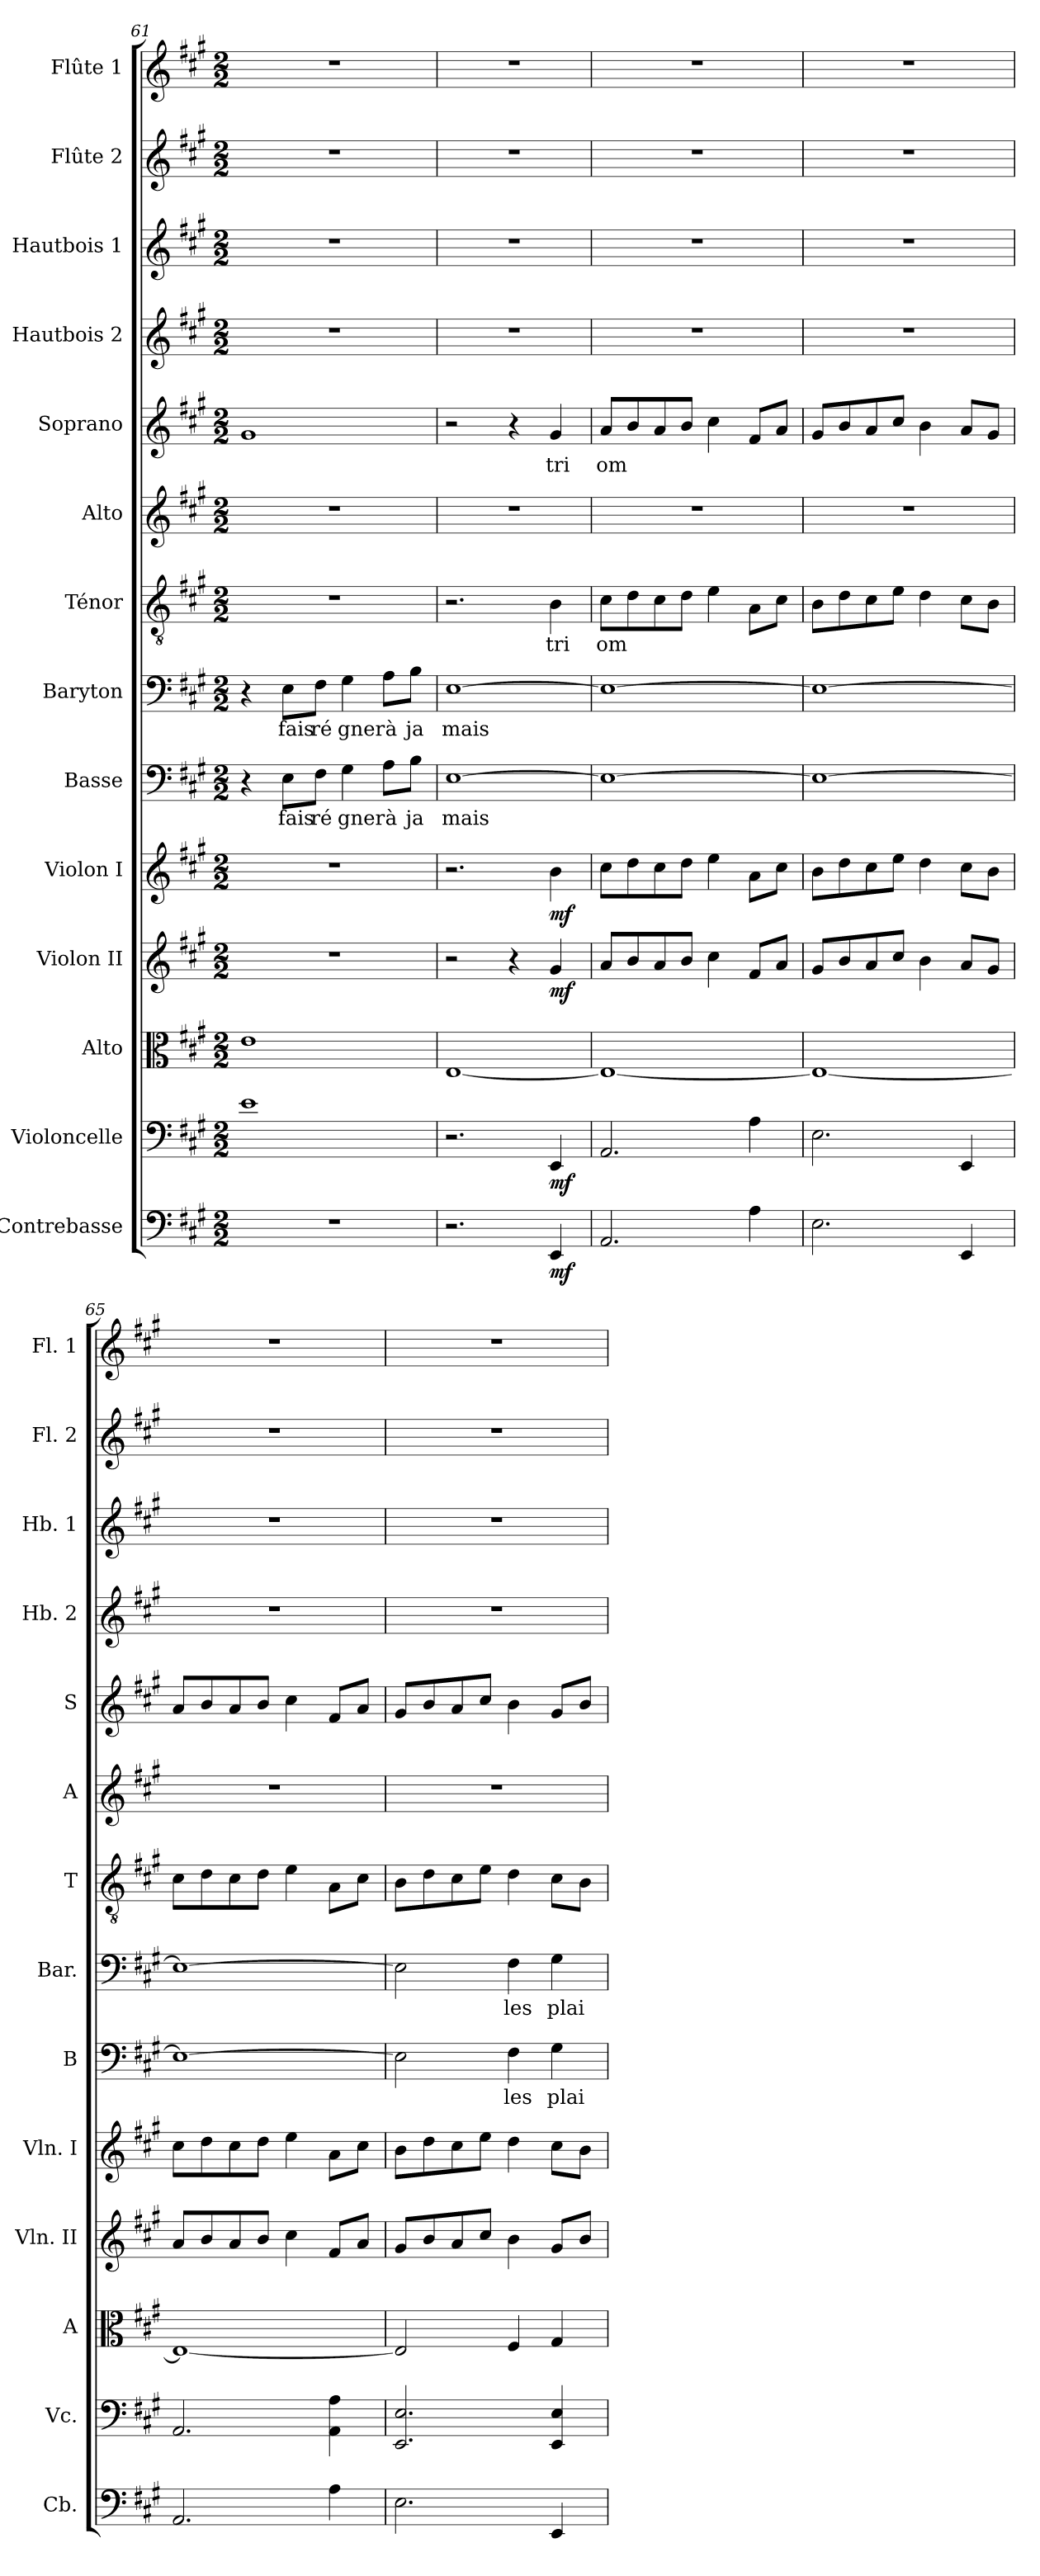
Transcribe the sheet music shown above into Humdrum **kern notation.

**kern	**dynam	**kern	**dynam	**kern	**kern	**dynam	**kern	**dynam	**kern	**text	**kern	**text	**kern	**text	**kern	**kern	**text	**kern	**kern	**kern	**kern
*part14	*part14	*part13	*part13	*part12	*part11	*part11	*part10	*part10	*part9	*part9	*part8	*part8	*part7	*part7	*part6	*part5	*part5	*part4	*part3	*part2	*part1
*staff14	*staff14	*staff13	*staff13	*staff12	*staff11	*staff11	*staff10	*staff10	*staff9	*staff9	*staff8	*staff8	*staff7	*staff7	*staff6	*staff5	*staff5	*staff4	*staff3	*staff2	*staff1
*I"Contrebasse	*	*I"Violoncelle	*	*I"Alto	*I"Violon II	*	*I"Violon I	*	*I"Basse	*	*I"Baryton	*	*I"Ténor	*	*I"Alto	*I"Soprano	*	*I"Hautbois 2	*I"Hautbois 1	*I"Flûte 2	*I"Flûte 1
*I'Cb.	*	*I'Vc.	*	*I'A	*I'Vln. II	*	*I'Vln. I	*	*I'B	*	*I'Bar.	*	*I'T	*	*I'A	*I'S	*	*I'Hb. 2	*I'Hb. 1	*I'Fl. 2	*I'Fl. 1
!!LO:PB:g=z
*clefF4	*	*clefF4	*	*clefC3	*clefG2	*	*clefG2	*	*clefF4	*	*clefF4	*	*clefGv2	*	*clefG2	*clefG2	*	*clefG2	*clefG2	*clefG2	*clefG2
*ITrd7c12	*	*	*	*	*	*	*	*	*	*	*	*	*	*	*	*	*	*	*	*	*
*k[f#c#g#]	*	*k[f#c#g#]	*	*k[f#c#g#]	*k[f#c#g#]	*	*k[f#c#g#]	*	*k[f#c#g#]	*	*k[f#c#g#]	*	*k[f#c#g#]	*	*k[f#c#g#]	*k[f#c#g#]	*	*k[f#c#g#]	*k[f#c#g#]	*k[f#c#g#]	*k[f#c#g#]
*A:	*	*A:	*	*A:	*A:	*	*A:	*	*A:	*	*A:	*	*A:	*	*A:	*A:	*	*A:	*A:	*A:	*A:
*M2/2	*	*M2/2	*	*M2/2	*M2/2	*	*M2/2	*	*M2/2	*	*M2/2	*	*M2/2	*	*M2/2	*M2/2	*	*M2/2	*M2/2	*M2/2	*M2/2
=61	=61	=61	=61	=61	=61	=61	=61	=61	=61	=61	=61	=61	=61	=61	=61	=61	=61	=61	=61	=61	=61
1r	.	1e	.	1e	1r	.	1r	.	4r	.	4r	.	1r	.	1r	1g#	.	1r	1r	1r	1r
!	!	!	!	!	!	!	!	!	!	!LO:LY:b	!	!LO:LY:b	!	!	!	!	!	!	!	!	!
.	.	.	.	.	.	.	.	.	8E\L	fais	8E\L	fais	.	.	.	.	.	.	.	.	.
!	!	!	!	!	!	!	!	!	!	!LO:LY:b	!	!LO:LY:b	!	!	!	!	!	!	!	!	!
.	.	.	.	.	.	.	.	.	8F#\J	ré	8F#\J	ré	.	.	.	.	.	.	.	.	.
!	!	!	!	!	!	!	!	!	!	!LO:LY:b	!	!LO:LY:b	!	!	!	!	!	!	!	!	!
.	.	.	.	.	.	.	.	.	4G#\	gner	4G#\	gner	.	.	.	.	.	.	.	.	.
!	!	!	!	!	!	!	!	!	!	!LO:LY:b	!	!LO:LY:b	!	!	!	!	!	!	!	!	!
.	.	.	.	.	.	.	.	.	8A\L	à	8A\L	à	.	.	.	.	.	.	.	.	.
!	!	!	!	!	!	!	!	!	!	!LO:LY:b	!	!LO:LY:b	!	!	!	!	!	!	!	!	!
.	.	.	.	.	.	.	.	.	8B\J	ja	8B\J	ja	.	.	.	.	.	.	.	.	.
=62	=62	=62	=62	=62	=62	=62	=62	=62	=62	=62	=62	=62	=62	=62	=62	=62	=62	=62	=62	=62	=62
!	!	!	!	!	!	!	!	!	!	!LO:LY:b	!	!LO:LY:b	!	!	!	!	!	!	!	!	!
2.r	.	2.r	.	[1E	2r	.	2.r	.	[1E	mais	[1E	mais	2.r	.	1r	2r	.	1r	1r	1r	1r
.	.	.	.	.	4r	.	.	.	.	.	.	.	.	.	.	4r	.	.	.	.	.
!	!LO:DY:b	!	!LO:DY:b	!	!	!LO:DY:b	!	!LO:DY:b	!	!	!	!	!	!LO:LY:b	!	!	!LO:LY:b	!	!	!	!
4EEE/	mf	4EE/	mf	.	4g#/	mf	4b\	mf	.	.	.	.	4B\	tri	.	4g#/	tri	.	.	.	.
=63	=63	=63	=63	=63	=63	=63	=63	=63	=63	=63	=63	=63	=63	=63	=63	=63	=63	=63	=63	=63	=63
!	!	!	!	!	!	!	!	!	!	!	!	!	!	!LO:LY:b	!	!	!LO:LY:b	!	!	!	!
2.AAA/	.	2.AA/	.	1E_	8a/L	.	8cc#\L	.	1E_	.	1E_	.	8c#\L	om	1r	8a/L	om	1r	1r	1r	1r
.	.	.	.	.	8b/	.	8dd\	.	.	.	.	.	8d\	.	.	8b/	.	.	.	.	.
.	.	.	.	.	8a/	.	8cc#\	.	.	.	.	.	8c#\	.	.	8a/	.	.	.	.	.
.	.	.	.	.	8b/J	.	8dd\J	.	.	.	.	.	8d\J	.	.	8b/J	.	.	.	.	.
.	.	.	.	.	4cc#\	.	4ee\	.	.	.	.	.	4e\	.	.	4cc#\	.	.	.	.	.
4AA\	.	4A\	.	.	8f#/L	.	8a\L	.	.	.	.	.	8A\L	.	.	8f#/L	.	.	.	.	.
.	.	.	.	.	8a/J	.	8cc#\J	.	.	.	.	.	8c#\J	.	.	8a/J	.	.	.	.	.
=64	=64	=64	=64	=64	=64	=64	=64	=64	=64	=64	=64	=64	=64	=64	=64	=64	=64	=64	=64	=64	=64
2.EE\	.	2.E\	.	1E_	8g#/L	.	8b\L	.	1E_	.	1E_	.	8B\L	.	1r	8g#/L	.	1r	1r	1r	1r
.	.	.	.	.	8b/	.	8dd\	.	.	.	.	.	8d\	.	.	8b/	.	.	.	.	.
.	.	.	.	.	8a/	.	8cc#\	.	.	.	.	.	8c#\	.	.	8a/	.	.	.	.	.
.	.	.	.	.	8cc#/J	.	8ee\J	.	.	.	.	.	8e\J	.	.	8cc#/J	.	.	.	.	.
.	.	.	.	.	4b\	.	4dd\	.	.	.	.	.	4d\	.	.	4b\	.	.	.	.	.
4EEE/	.	4EE/	.	.	8a/L	.	8cc#\L	.	.	.	.	.	8c#\L	.	.	8a/L	.	.	.	.	.
.	.	.	.	.	8g#/J	.	8b\J	.	.	.	.	.	8B\J	.	.	8g#/J	.	.	.	.	.
=65	=65	=65	=65	=65	=65	=65	=65	=65	=65	=65	=65	=65	=65	=65	=65	=65	=65	=65	=65	=65	=65
2.AAA/	.	2.AA/	.	1E_	8a/L	.	8cc#\L	.	1E_	.	1E_	.	8c#\L	.	1r	8a/L	.	1r	1r	1r	1r
.	.	.	.	.	8b/	.	8dd\	.	.	.	.	.	8d\	.	.	8b/	.	.	.	.	.
.	.	.	.	.	8a/	.	8cc#\	.	.	.	.	.	8c#\	.	.	8a/	.	.	.	.	.
.	.	.	.	.	8b/J	.	8dd\J	.	.	.	.	.	8d\J	.	.	8b/J	.	.	.	.	.
.	.	.	.	.	4cc#\	.	4ee\	.	.	.	.	.	4e\	.	.	4cc#\	.	.	.	.	.
4AA\	.	4AA\ 4A\	.	.	8f#/L	.	8a\L	.	.	.	.	.	8A\L	.	.	8f#/L	.	.	.	.	.
.	.	.	.	.	8a/J	.	8cc#\J	.	.	.	.	.	8c#\J	.	.	8a/J	.	.	.	.	.
=66	=66	=66	=66	=66	=66	=66	=66	=66	=66	=66	=66	=66	=66	=66	=66	=66	=66	=66	=66	=66	=66
2.EE\	.	2.EE/ 2.E/	.	2E/]	8g#/L	.	8b\L	.	2E\]	.	2E\]	.	8B\L	.	1r	8g#/L	.	1r	1r	1r	1r
.	.	.	.	.	8b/	.	8dd\	.	.	.	.	.	8d\	.	.	8b/	.	.	.	.	.
.	.	.	.	.	8a/	.	8cc#\	.	.	.	.	.	8c#\	.	.	8a/	.	.	.	.	.
.	.	.	.	.	8cc#/J	.	8ee\J	.	.	.	.	.	8e\J	.	.	8cc#/J	.	.	.	.	.
!	!	!	!	!	!	!	!	!	!	!LO:LY:b	!	!LO:LY:b	!	!	!	!	!	!	!	!	!
.	.	.	.	4F#/	4b\	.	4dd\	.	4F#\	les	4F#\	les	4d\	.	.	4b\	.	.	.	.	.
!	!	!	!	!	!	!	!	!	!	!LO:LY:b	!	!LO:LY:b	!	!	!	!	!	!	!	!	!
4EEE/	.	4EE/ 4E/	.	4G#/	8g#/L	.	8cc#\L	.	4G#\	plai	4G#\	plai	8c#\L	.	.	8g#/L	.	.	.	.	.
.	.	.	.	.	8b/J	.	8b\J	.	.	.	.	.	8B\J	.	.	8b/J	.	.	.	.	.
=	=	=	=	=	=	=	=	=	=	=	=	=	=	=	=	=	=	=	=	=	=
*-	*-	*-	*-	*-	*-	*-	*-	*-	*-	*-	*-	*-	*-	*-	*-	*-	*-	*-	*-	*-	*-
